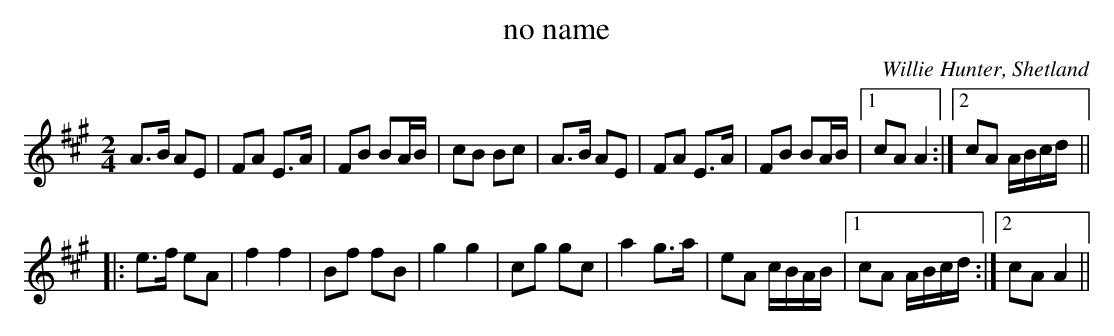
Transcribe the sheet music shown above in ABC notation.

X:1
T:no name
C:Willie Hunter, Shetland
M:2/4
L:1/8
K:A
A>B AE|FA E>A|FB BA/B/|cB Bc|A>B AE|FA E>A|FB BA/B/|1 cA A2:|2 cA A/B/c/d/||
|:e>f eA|f2 f2|Bf fB|g2 g2|cg gc|a2 g>a|eA c/B/A/B/|1 cA A/B/c/d/:|2 cA A2||
